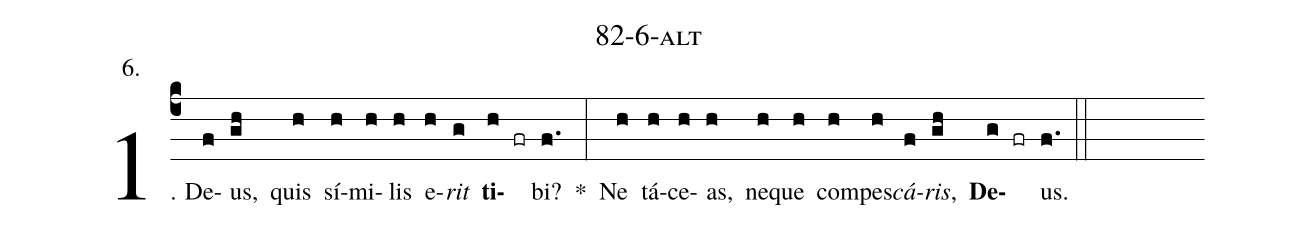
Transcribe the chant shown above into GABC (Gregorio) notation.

name: 82-6-alt;
annotation: 6.;
%%
(c4)1. De(f)us,(gh) quis(h) sí(h)mi(h)lis(h) e(h)<i>rit</i>(g) <b>ti</b>(h fr)bi?(f.) *(:) Ne(h) tá(h)ce(h)as,(h) ne(h)que(h) com(h)pes(h)<i>cá</i>(f)<i>ris</i>,(gh) <b>De</b>(g fr)us.(f.) (::)
